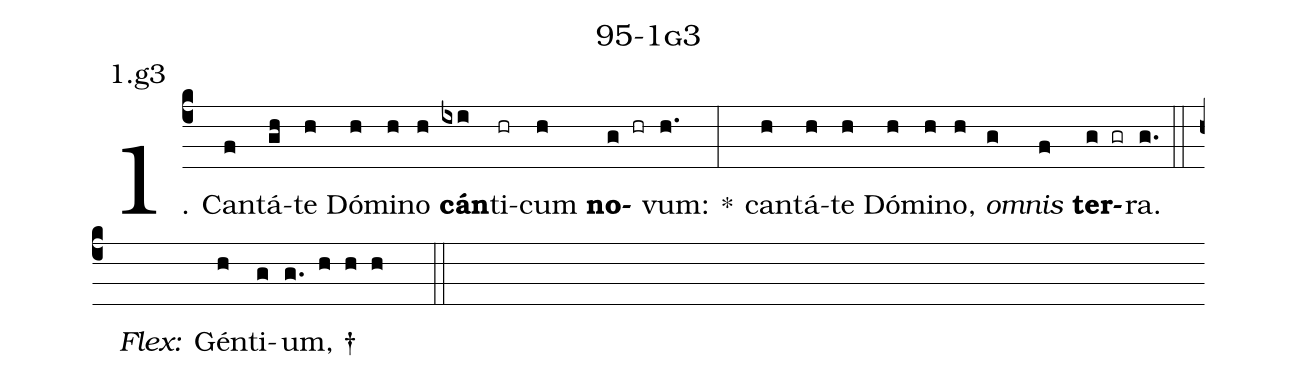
name: 95-1g3;
annotation: 1.g3;
%%
(c4)1. Can(f)tá(gh)te(h) Dó(h)mi(h)no(h) <b>cán</b>(ixi)ti(hr)cum(h) <b>no</b>(g hr)vum:(h.) *(:) can(h)tá(h)te(h) Dó(h)mi(h)no,(h) <i>om</i>(g)<i>nis</i>(f) <b>ter</b>(g gr)ra.(g.) (::)
<i>Flex:</i>()  Gén(h)ti(g)um, †(g. h h h  ::)
